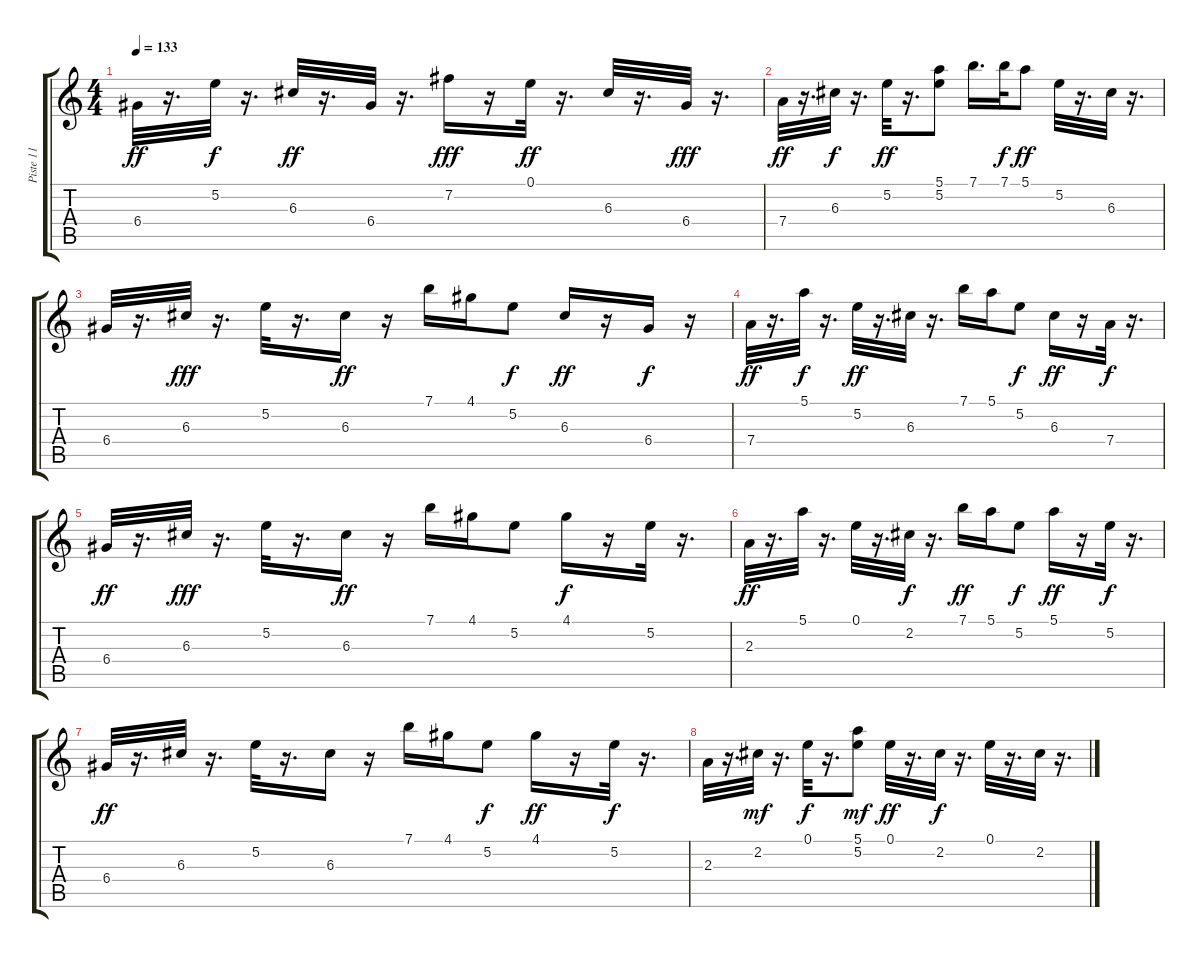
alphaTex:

\track ("Piste 11" "Piste 11") {solo instrument acousticguitarsteel}
\staff {score tabs}
\tuning (E4 B3 G3 D3 A2 E2) {hide}
\ts (4 4)
\tempo 133
\clef g2
\ks c
6.4.32{dy ff} r.16{d} 5.2.32{dy f} r.16{d} 6.3.32{dy ff} r.16{d} 6.4.32 r.16{d} 7.2.16{dy fff} r.16 0.1.32{dy ff} r.16{d} 6.3.32 r.16{d} 6.4.32{dy fff} r.16{d} |
7.4.32{dy ff} r.16{d} 6.3.32{dy f} r.16{d} 5.2.32{dy ff} r.16{d} (5.1 5.2).8 7.1.16{d} 7.1.32{dy f} 5.1.8{dy ff} 5.2.32 r.16{d} 6.3.32 r.16{d} |
6.4.32 r.16{d} 6.3.32{dy fff} r.16{d} 5.2.32 r.16{d} 6.3.16{dy ff} r.16 7.1.16 4.1.16 5.2.8{dy f} 6.3.16{dy ff} r.16 6.4.16{dy f} r.16 |
7.4.32{dy ff} r.16{d} 5.1.32{dy f} r.16{d} 5.2.32{dy ff} r.16{d} 6.3.32 r.16{d} 7.1.16 5.1.16 5.2.8{dy f} 6.3.16{dy ff} r.16 7.4.32{dy f} r.16{d} |
6.4.32{dy ff} r.16{d} 6.3.32{dy fff} r.16{d} 5.2.32 r.16{d} 6.3.16{dy ff} r.16 7.1.16 4.1.16 5.2.8 4.1.16{dy f} r.16 5.2.32 r.16{d} |
2.3.32{dy ff} r.16{d} 5.1.32 r.16{d} 0.1.32 r.16{d} 2.2.32{dy f} r.16{d} 7.1.16{dy ff} 5.1.16 5.2.8{dy f} 5.1.16{dy ff} r.16 5.2.32{dy f} r.16{d} |
6.4.32{dy ff} r.16{d} 6.3.32 r.16{d} 5.2.32 r.16{d} 6.3.16 r.16 7.1.16 4.1.16 5.2.8{dy f} 4.1.16{dy ff} r.16 5.2.32{dy f} r.16{d} |
2.3.32 r.16{d} 2.2.32{dy mf} r.16{d} 0.1.32{dy f} r.16{d} (5.1 5.2).8{dy mf} 0.1.32{dy ff} r.16{d} 2.2.32{dy f} r.16{d} 0.1.32 r.16{d} 2.2.32 r.16{d}
